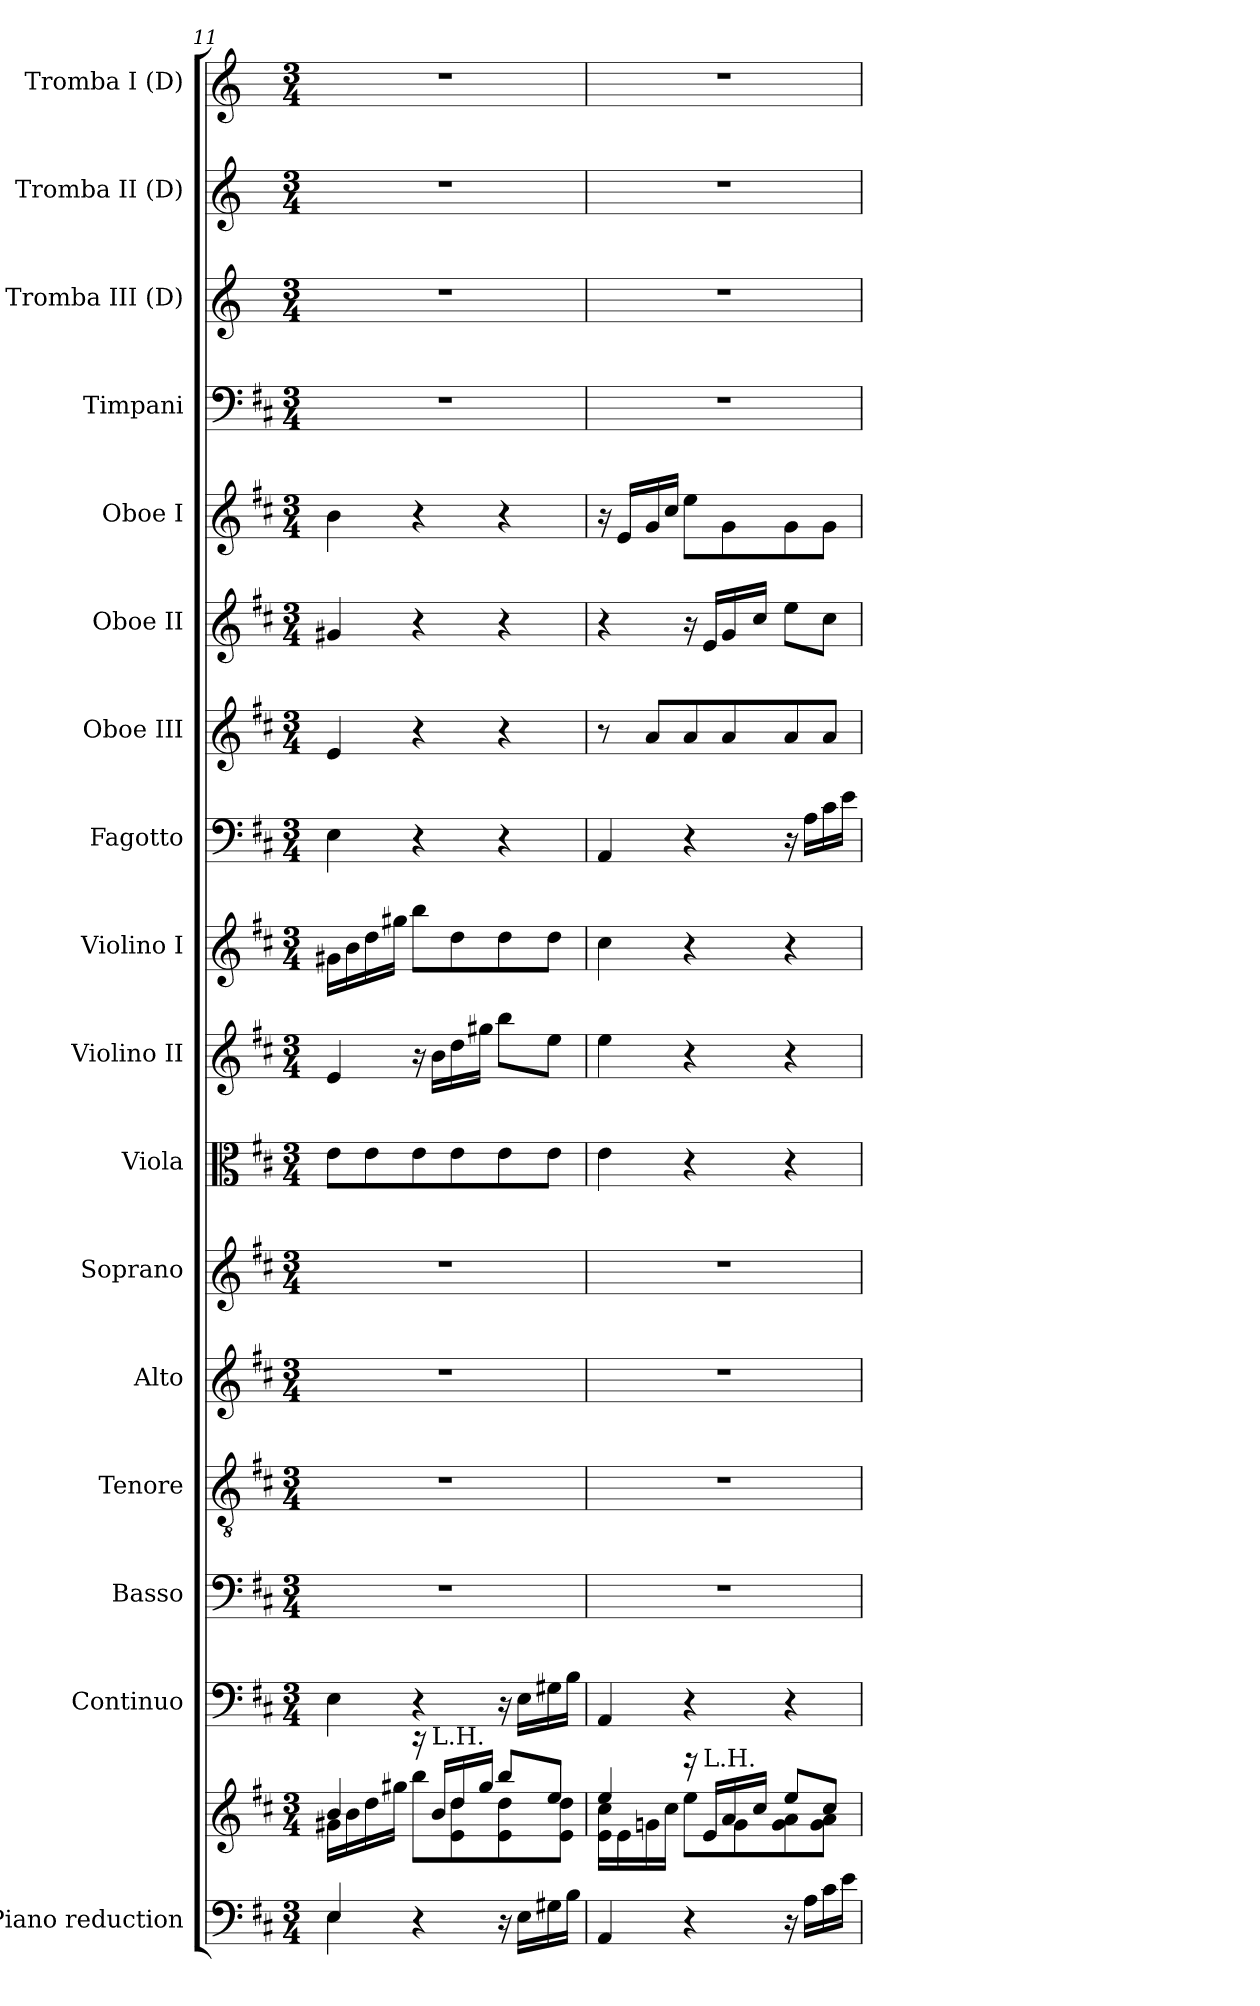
**kern	**kern	**kern	**kern	**kern	**kern	**kern	**kern	**kern	**kern	**kern	**kern	**kern	**kern	**kern	**kern	**kern	**kern
*part17	*part17	*part16	*part15	*part14	*part13	*part12	*part11	*part10	*part9	*part8	*part7	*part6	*part5	*part4	*part3	*part2	*part1
*staff18	*staff17	*staff16	*staff15	*staff14	*staff13	*staff12	*staff11	*staff10	*staff9	*staff8	*staff7	*staff6	*staff5	*staff4	*staff3	*staff2	*staff1
*I"Piano reduction	*	*I"Continuo	*I"Basso	*I"Tenore	*I"Alto	*I"Soprano	*I"Viola	*I"Violino II	*I"Violino I	*I"Fagotto	*I"Oboe III	*I"Oboe II	*I"Oboe I	*I"Timpani	*I"Tromba III (D)	*I"Tromba II (D)	*I"Tromba I (D)
*I'Pno	*	*	*	*	*	*	*	*	*	*	*I'Ob	*I'Ob	*I'Ob	*I'Timp	*	*	*
!!LO:PB:g=z
*clefF4	*clefG2	*clefF4	*clefF4	*clefGv2	*clefG2	*clefG2	*clefC3	*clefG2	*clefG2	*clefF4	*clefG2	*clefG2	*clefG2	*clefF4	*clefG2	*clefG2	*clefG2
*	*	*	*	*	*	*	*	*	*	*	*	*	*	*	*ITrd-1c-2	*ITrd-1c-2	*ITrd-1c-2
*k[f#c#]	*k[f#c#]	*k[f#c#]	*k[f#c#]	*k[f#c#]	*k[f#c#]	*k[f#c#]	*k[f#c#]	*k[f#c#]	*k[f#c#]	*k[f#c#]	*k[f#c#]	*k[f#c#]	*k[f#c#]	*k[f#c#]	*k[f#c#]	*k[f#c#]	*k[f#c#]
*M3/4	*M3/4	*M3/4	*M3/4	*M3/4	*M3/4	*M3/4	*M3/4	*M3/4	*M3/4	*M3/4	*M3/4	*M3/4	*M3/4	*M3/4	*M3/4	*M3/4	*M3/4
=11	=11	=11	=11	=11	=11	=11	=11	=11	=11	=11	=11	=11	=11	=11	=11	=11	=11
*^	*^	*	*	*	*	*	*	*	*	*	*	*	*	*	*	*	*
4E/	4E\	4b/	16g#X\LL	4E\	2.r	2.r	2.r	2.r	8e\L	4e/	16g#X\LL	4E\	4e/	4g#X/	4b\	2.r	2.r	2.r	2.r
.	.	.	16b\	.	.	.	.	.	.	.	16b\	.	.	.	.	.	.	.	.
.	.	.	16dd\	.	.	.	.	.	8e\	.	16dd\	.	.	.	.	.	.	.	.
.	.	.	16gg#X\JJ	.	.	.	.	.	.	.	16gg#X\JJ	.	.	.	.	.	.	.	.
4r	4ryy	16r	8bb\L	4r	.	.	.	.	8e\	16r	8bb\L	4r	4r	4r	4r	.	.	.	.
!	!	!LO:TX:a:t=L.H.	!	!	!	!	!	!	!	!	!	!	!	!	!	!	!	!	!
.	.	16b/LL	.	.	.	.	.	.	.	16b\LL	.	.	.	.	.	.	.	.	.
.	.	16dd/	8e\ 8dd\	.	.	.	.	.	8e\	16dd\	8dd\	.	.	.	.	.	.	.	.
.	.	16gg#/JJ	.	.	.	.	.	.	.	16gg#X\JJ	.	.	.	.	.	.	.	.	.
16r	16ryy	8bb/L	8e\ 8dd\	16r	.	.	.	.	8e\	8bb\L	8dd\	4r	4r	4r	4r	.	.	.	.
16E\LL	8.ryy	.	.	16E\LL	.	.	.	.	.	.	.	.	.	.	.	.	.	.	.
16G#X\	.	8ee/J	8e\ 8dd\J	16G#X\	.	.	.	.	8e\J	8ee\J	8dd\J	.	.	.	.	.	.	.	.
16B\JJ	.	.	.	16B\JJ	.	.	.	.	.	.	.	.	.	.	.	.	.	.	.
*v	*v	*	*	*	*	*	*	*	*	*	*	*	*	*	*	*	*	*	*
=12	=12	=12	=12	=12	=12	=12	=12	=12	=12	=12	=12	=12	=12	=12	=12	=12	=12	=12
4AA/	4ee/	16e\ 16cc#\LL	4AA/	2.r	2.r	2.r	2.r	4e\	4ee\	4cc#\	4AA/	8r	4r	16r	2.r	2.r	2.r	2.r
.	.	16e\	.	.	.	.	.	.	.	.	.	.	.	16e/LL	.	.	.	.
.	.	16gn\	.	.	.	.	.	.	.	.	.	8a/L	.	16g/	.	.	.	.
.	.	16cc#\JJ	.	.	.	.	.	.	.	.	.	.	.	16cc#/JJ	.	.	.	.
4r	16r	8ee\L	4r	.	.	.	.	4r	4r	4r	4r	8a/	16r	8ee\L	.	.	.	.
!	!LO:TX:a:t=L.H.	!	!	!	!	!	!	!	!	!	!	!	!	!	!	!	!	!
.	16e/LL	.	.	.	.	.	.	.	.	.	.	.	16e/LL	.	.	.	.	.
.	16a/	8g\	.	.	.	.	.	.	.	.	.	8a/	16g/	8g\	.	.	.	.
.	16cc#/JJ	.	.	.	.	.	.	.	.	.	.	.	16cc#/JJ	.	.	.	.	.
16r	8ee/L	8g\ 8a\	4r	.	.	.	.	4r	4r	4r	16r	8a/	8ee\L	8g\	.	.	.	.
16A\LL	.	.	.	.	.	.	.	.	.	.	16A\LL	.	.	.	.	.	.	.
16c#\	8cc#/J	8g\ 8a\J	.	.	.	.	.	.	.	.	16c#\	8a/J	8cc#\J	8g\J	.	.	.	.
16e\JJ	.	.	.	.	.	.	.	.	.	.	16e\JJ	.	.	.	.	.	.	.
*	*v	*v	*	*	*	*	*	*	*	*	*	*	*	*	*	*	*	*
=	=	=	=	=	=	=	=	=	=	=	=	=	=	=	=	=	=
*-	*-	*-	*-	*-	*-	*-	*-	*-	*-	*-	*-	*-	*-	*-	*-	*-	*-
